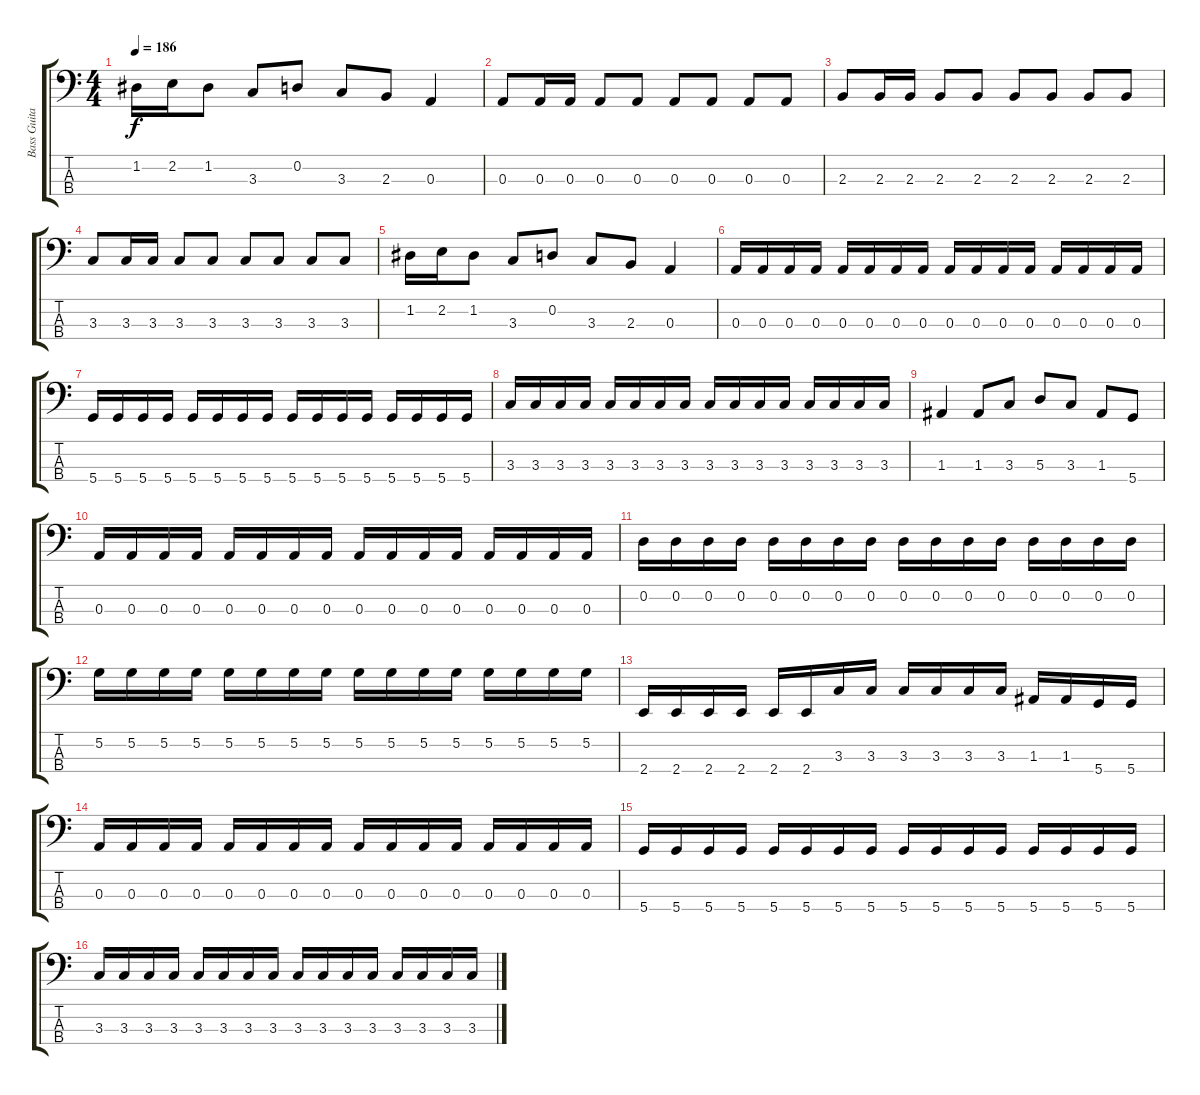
\track ("Bass Guitar" "Bass Guita") {instrument electricbassfinger}
\staff {score tabs}
\tuning (G2 D2 A1 D1) {hide}
\ts (4 4)
\tempo 186
\clef f4
\ks c
1.2.16{dy f} 2.2.16 1.2.8 3.3.8 0.2.8 3.3.8 2.3.8 0.3.4 |
0.3.8 0.3.16 0.3.16 0.3.8 0.3.8 0.3.8 0.3.8 0.3.8 0.3.8 |
2.3.8 2.3.16 2.3.16 2.3.8 2.3.8 2.3.8 2.3.8 2.3.8 2.3.8 |
3.3.8 3.3.16 3.3.16 3.3.8 3.3.8 3.3.8 3.3.8 3.3.8 3.3.8 |
1.2.16 2.2.16 1.2.8 3.3.8 0.2.8 3.3.8 2.3.8 0.3.4 |
0.3.16 0.3.16 0.3.16 0.3.16 0.3.16 0.3.16 0.3.16 0.3.16 0.3.16 0.3.16 0.3.16 0.3.16 0.3.16 0.3.16 0.3.16 0.3.16 |
5.4.16 5.4.16 5.4.16 5.4.16 5.4.16 5.4.16 5.4.16 5.4.16 5.4.16 5.4.16 5.4.16 5.4.16 5.4.16 5.4.16 5.4.16 5.4.16 |
3.3.16 3.3.16 3.3.16 3.3.16 3.3.16 3.3.16 3.3.16 3.3.16 3.3.16 3.3.16 3.3.16 3.3.16 3.3.16 3.3.16 3.3.16 3.3.16 |
1.3.4 1.3.8 3.3.8 5.3.8 3.3.8 1.3.8 5.4.8 |
0.3.16 0.3.16 0.3.16 0.3.16 0.3.16 0.3.16 0.3.16 0.3.16 0.3.16 0.3.16 0.3.16 0.3.16 0.3.16 0.3.16 0.3.16 0.3.16 |
0.2.16 0.2.16 0.2.16 0.2.16 0.2.16 0.2.16 0.2.16 0.2.16 0.2.16 0.2.16 0.2.16 0.2.16 0.2.16 0.2.16 0.2.16 0.2.16 |
5.2.16 5.2.16 5.2.16 5.2.16 5.2.16 5.2.16 5.2.16 5.2.16 5.2.16 5.2.16 5.2.16 5.2.16 5.2.16 5.2.16 5.2.16 5.2.16 |
2.4.16 2.4.16 2.4.16 2.4.16 2.4.16 2.4.16 3.3.16 3.3.16 3.3.16 3.3.16 3.3.16 3.3.16 1.3.16 1.3.16 5.4.16 5.4.16 |
0.3.16 0.3.16 0.3.16 0.3.16 0.3.16 0.3.16 0.3.16 0.3.16 0.3.16 0.3.16 0.3.16 0.3.16 0.3.16 0.3.16 0.3.16 0.3.16 |
5.4.16 5.4.16 5.4.16 5.4.16 5.4.16 5.4.16 5.4.16 5.4.16 5.4.16 5.4.16 5.4.16 5.4.16 5.4.16 5.4.16 5.4.16 5.4.16 |
3.3.16 3.3.16 3.3.16 3.3.16 3.3.16 3.3.16 3.3.16 3.3.16 3.3.16 3.3.16 3.3.16 3.3.16 3.3.16 3.3.16 3.3.16 3.3.16
